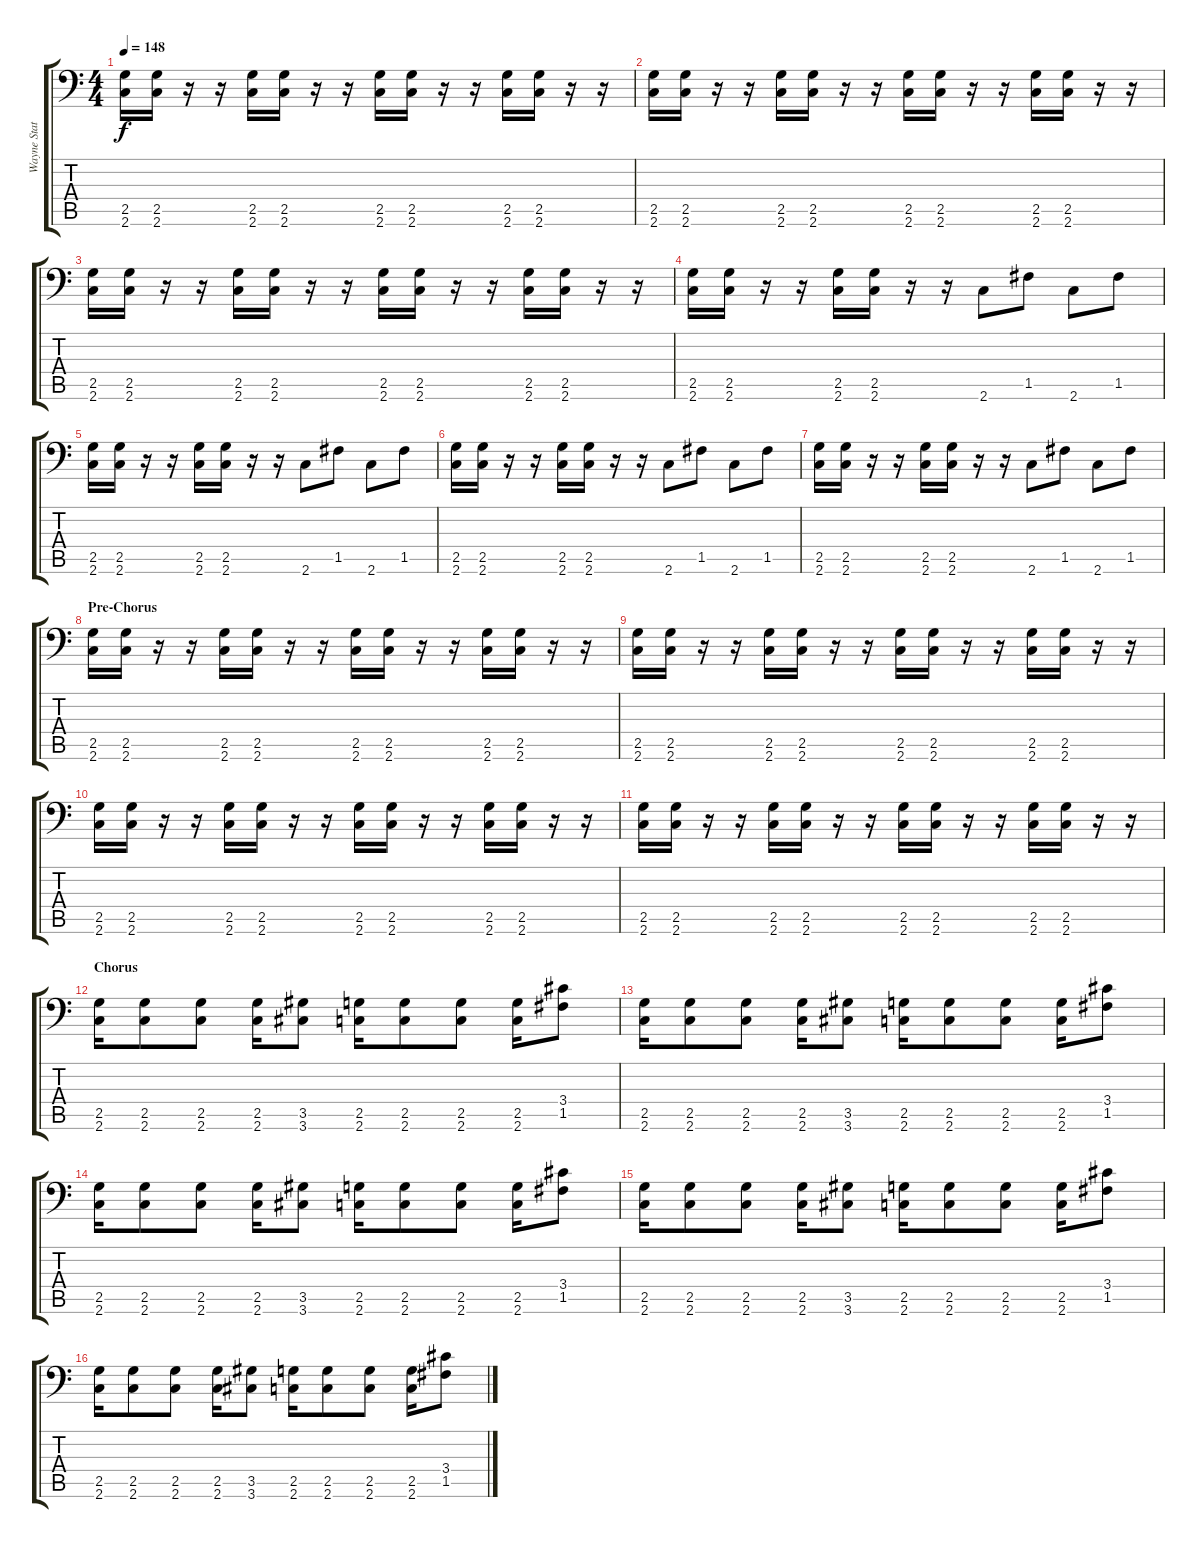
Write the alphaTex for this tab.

\track ("Wayne Static - Guitar" "Wayne Stat") {instrument distortionguitar}
\staff {score tabs}
\tuning (C4 G3 Eb3 Bb2 F2 Bb1) {hide}
\ts (4 4)
\tempo 148
\clef f4
\ks c
(2.5 2.6).16{dy f} (2.5 2.6).16 r.16 r.16 (2.5 2.6).16 (2.5 2.6).16 r.16 r.16 (2.5 2.6).16 (2.5 2.6).16 r.16 r.16 (2.5 2.6).16 (2.5 2.6).16 r.16 r.16 |
(2.5 2.6).16 (2.5 2.6).16 r.16 r.16 (2.5 2.6).16 (2.5 2.6).16 r.16 r.16 (2.5 2.6).16 (2.5 2.6).16 r.16 r.16 (2.5 2.6).16 (2.5 2.6).16 r.16 r.16 |
(2.5 2.6).16 (2.5 2.6).16 r.16 r.16 (2.5 2.6).16 (2.5 2.6).16 r.16 r.16 (2.5 2.6).16 (2.5 2.6).16 r.16 r.16 (2.5 2.6).16 (2.5 2.6).16 r.16 r.16 |
(2.5 2.6).16 (2.5 2.6).16 r.16 r.16 (2.5 2.6).16 (2.5 2.6).16 r.16 r.16 2.6.8 1.5.8 2.6.8 1.5.8 |
(2.5 2.6).16 (2.5 2.6).16 r.16 r.16 (2.5 2.6).16 (2.5 2.6).16 r.16 r.16 2.6.8 1.5.8 2.6.8 1.5.8 |
(2.5 2.6).16 (2.5 2.6).16 r.16 r.16 (2.5 2.6).16 (2.5 2.6).16 r.16 r.16 2.6.8 1.5.8 2.6.8 1.5.8 |
(2.5 2.6).16 (2.5 2.6).16 r.16 r.16 (2.5 2.6).16 (2.5 2.6).16 r.16 r.16 2.6.8 1.5.8 2.6.8 1.5.8 |
\section ("" "Pre-Chorus")
(2.5 2.6).16 (2.5 2.6).16 r.16 r.16 (2.5 2.6).16 (2.5 2.6).16 r.16 r.16 (2.5 2.6).16 (2.5 2.6).16 r.16 r.16 (2.5 2.6).16 (2.5 2.6).16 r.16 r.16 |
(2.5 2.6).16 (2.5 2.6).16 r.16 r.16 (2.5 2.6).16 (2.5 2.6).16 r.16 r.16 (2.5 2.6).16 (2.5 2.6).16 r.16 r.16 (2.5 2.6).16 (2.5 2.6).16 r.16 r.16 |
(2.5 2.6).16 (2.5 2.6).16 r.16 r.16 (2.5 2.6).16 (2.5 2.6).16 r.16 r.16 (2.5 2.6).16 (2.5 2.6).16 r.16 r.16 (2.5 2.6).16 (2.5 2.6).16 r.16 r.16 |
(2.5 2.6).16 (2.5 2.6).16 r.16 r.16 (2.5 2.6).16 (2.5 2.6).16 r.16 r.16 (2.5 2.6).16 (2.5 2.6).16 r.16 r.16 (2.5 2.6).16 (2.5 2.6).16 r.16 r.16 |
\section ("" "Chorus")
(2.5 2.6).16 (2.5 2.6).8 (2.5 2.6).8 (2.5 2.6).16 (3.5 3.6).8 (2.5 2.6).16 (2.5 2.6).8 (2.5 2.6).8 (2.5 2.6).16 (3.4 1.5).8 |
(2.5 2.6).16 (2.5 2.6).8 (2.5 2.6).8 (2.5 2.6).16 (3.5 3.6).8 (2.5 2.6).16 (2.5 2.6).8 (2.5 2.6).8 (2.5 2.6).16 (3.4 1.5).8 |
(2.5 2.6).16 (2.5 2.6).8 (2.5 2.6).8 (2.5 2.6).16 (3.5 3.6).8 (2.5 2.6).16 (2.5 2.6).8 (2.5 2.6).8 (2.5 2.6).16 (3.4 1.5).8 |
(2.5 2.6).16 (2.5 2.6).8 (2.5 2.6).8 (2.5 2.6).16 (3.5 3.6).8 (2.5 2.6).16 (2.5 2.6).8 (2.5 2.6).8 (2.5 2.6).16 (3.4 1.5).8 |
(2.5 2.6).16 (2.5 2.6).8 (2.5 2.6).8 (2.5 2.6).16 (3.5 3.6).8 (2.5 2.6).16 (2.5 2.6).8 (2.5 2.6).8 (2.5 2.6).16 (3.4 1.5).8
